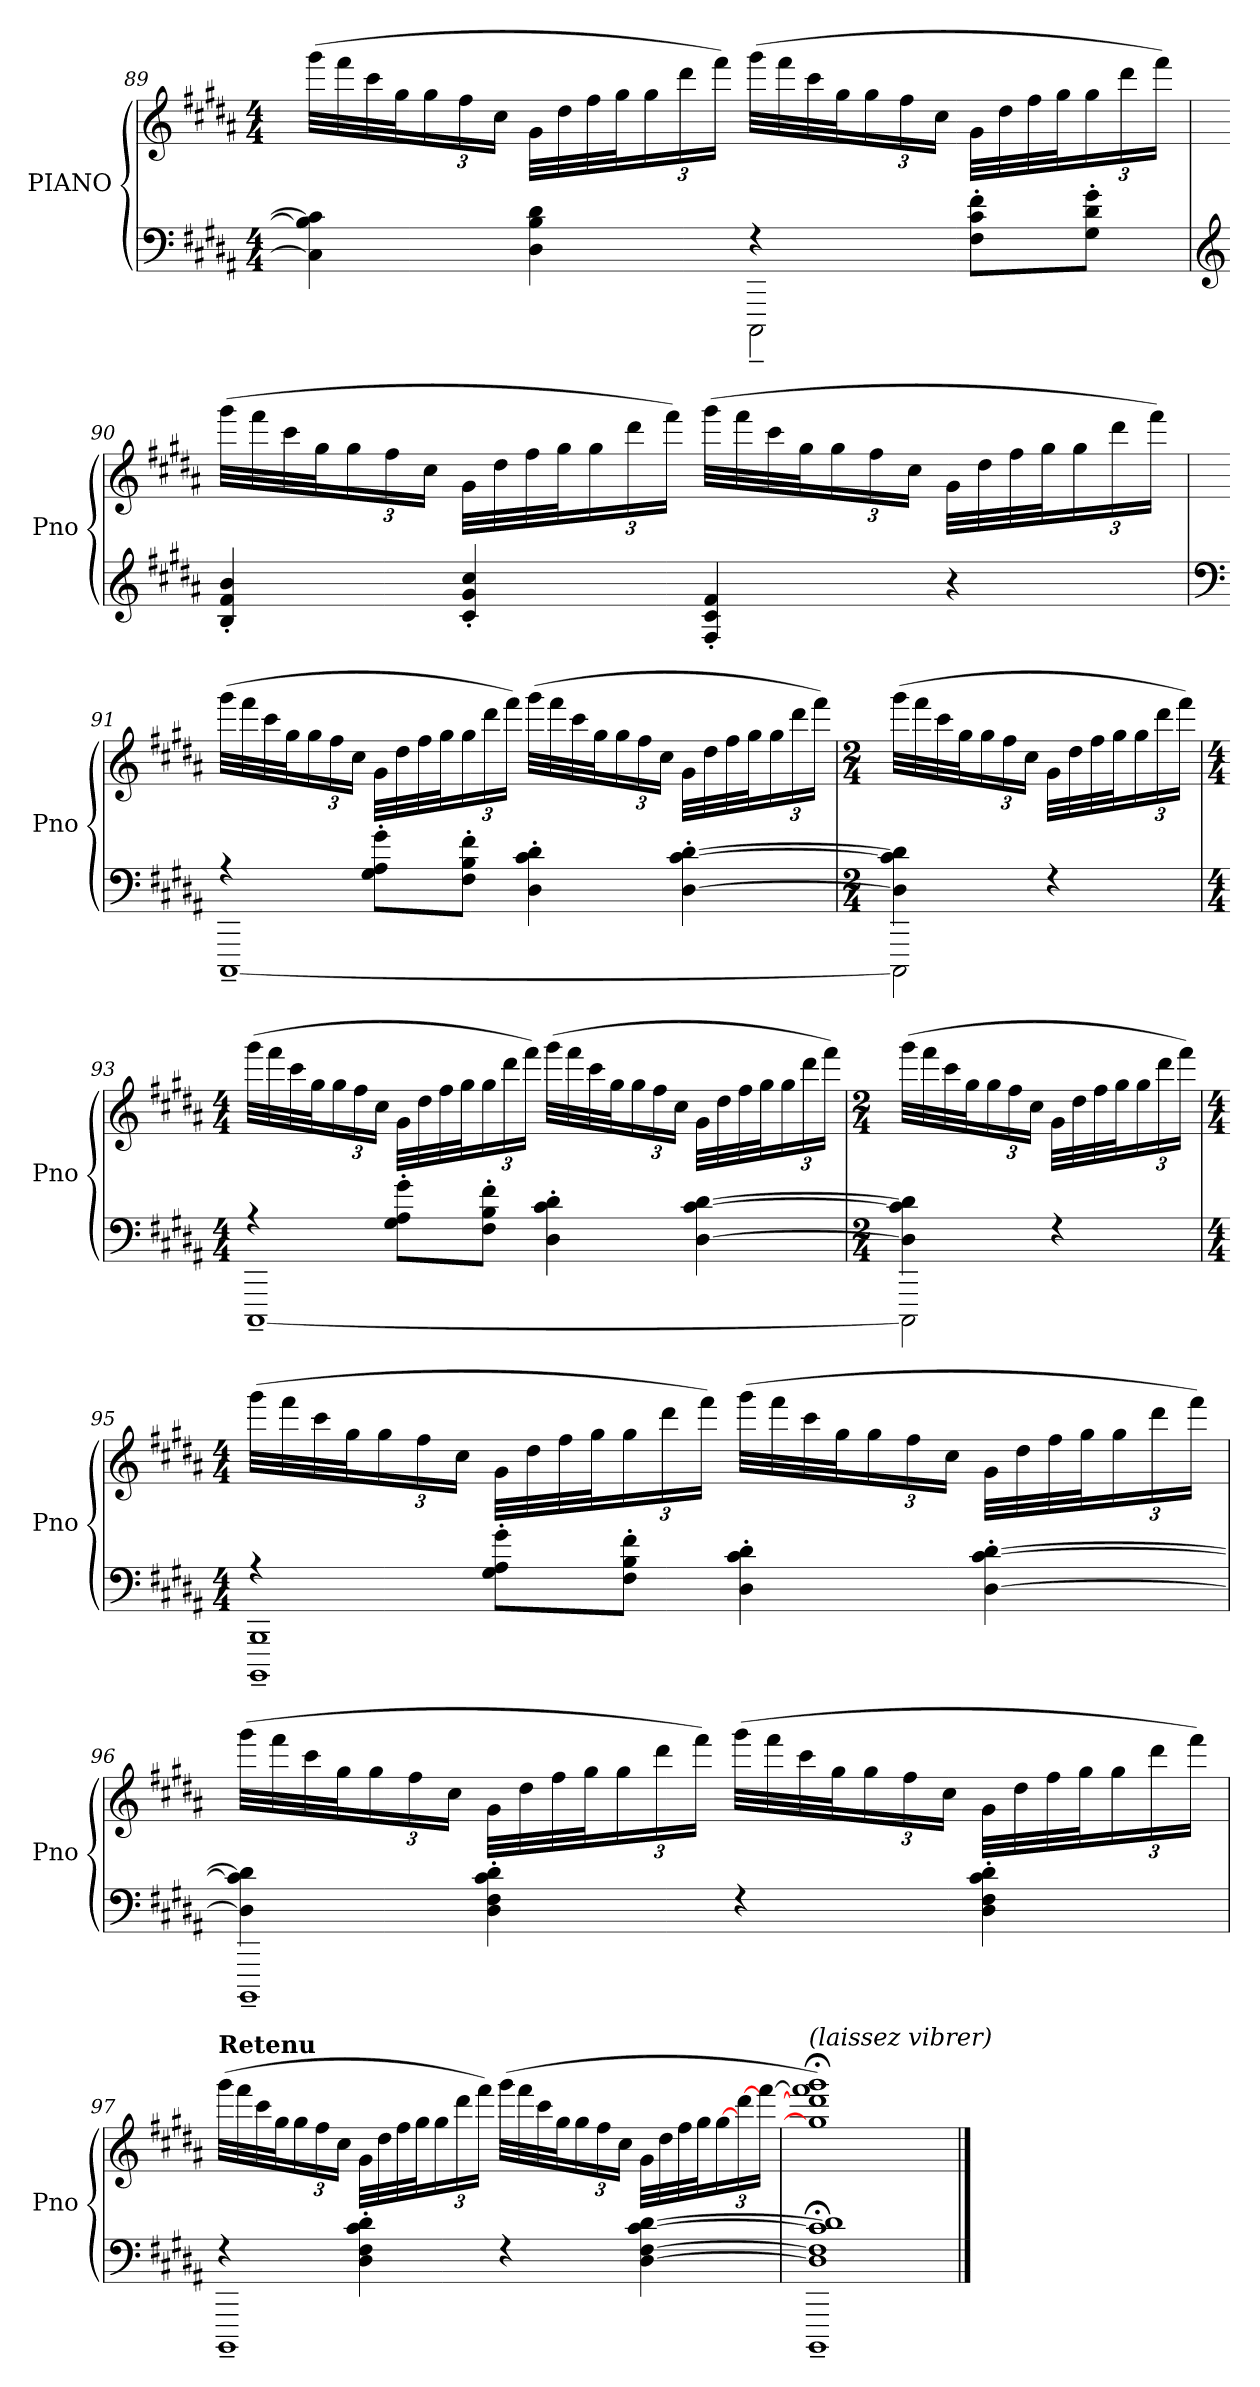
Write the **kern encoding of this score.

**kern	**kern	**dynam
*part1	*part1	*part1
*staff2	*staff1	*staff1/2
*I"PIANO	*	*
*I'Pno	*	*
*clefF4	*clefG2	*
*k[f#c#g#d#a#]	*k[f#c#g#d#a#]	*
*M4/4	*M4/4	*
=89	=89	=89
*^	*	*
4C#\] 4B\] 4c#\]	2ryy	(>32ggg#\LLL	.
.	.	32fff#\	.
.	.	32ccc#\	.
.	.	32gg#\J	.
*	*	*Xbrackettup	*
.	.	24gg#\	.
.	.	24ff#\	.
.	.	24cc#\JJ	.
4D#\ 4B\ 4d#\	.	32g#\LLL	.
.	.	32dd#\	.
.	.	32ff#\	.
.	.	32gg#\J	.
.	.	24gg#\	.
.	.	24ddd#\	.
.	.	24fff#\JJ)	.
4r	2CCC#~\	(>32ggg#\LLL	.
.	.	32fff#\	.
.	.	32ccc#\	.
.	.	32gg#\J	.
.	.	24gg#\	.
.	.	24ff#\	.
.	.	24cc#\JJ	.
8F#\' 8c#\' 8f#\'L	.	32g#\LLL	.
.	.	32dd#\	.
.	.	32ff#\	.
.	.	32gg#\J	.
8G#\' 8d#\' 8g#\'J	.	24gg#\	.
.	.	24ddd#\	.
.	.	24fff#\JJ)	.
*v	*v	*	*
!!LO:LB:g=z
=90	=90	=90
*clefG2	*	*
4B/' 4f#/' 4b/'	(>32ggg#\LLL	.
.	32fff#\	.
.	32ccc#\	.
.	32gg#\J	.
.	24gg#\	.
.	24ff#\	.
.	24cc#\JJ	.
4c#/' 4g#/' 4cc#/'	32g#\LLL	.
.	32dd#\	.
.	32ff#\	.
.	32gg#\J	.
.	24gg#\	.
.	24ddd#\	.
.	24fff#\JJ)	.
4F#/' 4c#/' 4f#/'	(>32ggg#\LLL	.
.	32fff#\	.
.	32ccc#\	.
.	32gg#\J	.
.	24gg#\	.
.	24ff#\	.
.	24cc#\JJ	.
4r	32g#\LLL	.
.	32dd#\	.
.	32ff#\	.
.	32gg#\J	.
.	24gg#\	.
.	24ddd#\	.
.	24fff#\JJ)	.
=91	=91	=91
*clefF4	*	*
*^	*	*
!	!	!	!LO:DY:b
!	!	!	!LO:DY:n=1:b
4r	[1CCC#~	(>32ggg#\LLL	other-dynamics pp
.	.	32fff#\	.
.	.	32ccc#\	.
.	.	32gg#\J	.
.	.	24gg#\	.
.	.	24ff#\	.
.	.	24cc#\JJ	.
8G#\' 8A#\' 8g#\'L	.	32g#\LLL	.
.	.	32dd#\	.
.	.	32ff#\	.
.	.	32gg#\J	.
8F#\' 8B\' 8f#\'J	.	24gg#\	.
.	.	24ddd#\	.
.	.	24fff#\JJ)	.
4D#\' 4c#\' 4d#\'	.	(>32ggg#\LLL	.
.	.	32fff#\	.
.	.	32ccc#\	.
.	.	32gg#\J	.
.	.	24gg#\	.
.	.	24ff#\	.
.	.	24cc#\JJ	.
[4D#\' [4c#\' [4d#\'	.	32g#\LLL	.
.	.	32dd#\	.
.	.	32ff#\	.
.	.	32gg#\J	.
.	.	24gg#\	.
.	.	24ddd#\	.
.	.	24fff#\JJ)	.
!!LO:LB:g=z
=92	=92	=92	=92
*M2/4	*	*M2/4	*
4D#\] 4c#\] 4d#\]	2CCC#\]	(>32ggg#\LLL	.
.	.	32fff#\	.
.	.	32ccc#\	.
.	.	32gg#\J	.
.	.	24gg#\	.
.	.	24ff#\	.
.	.	24cc#\JJ	.
4r	.	32g#\LLL	.
.	.	32dd#\	.
.	.	32ff#\	.
.	.	32gg#\J	.
.	.	24gg#\	.
.	.	24ddd#\	.
.	.	24fff#\JJ)	.
=93	=93	=93	=93
*M4/4	*	*M4/4	*
4r	[1CCC#~	(>32ggg#\LLL	.
.	.	32fff#\	.
.	.	32ccc#\	.
.	.	32gg#\J	.
.	.	24gg#\	.
.	.	24ff#\	.
.	.	24cc#\JJ	.
8G#\' 8A#\' 8g#\'L	.	32g#\LLL	.
.	.	32dd#\	.
.	.	32ff#\	.
.	.	32gg#\J	.
8F#\' 8B\' 8f#\'J	.	24gg#\	.
.	.	24ddd#\	.
.	.	24fff#\JJ)	.
4D#\' 4c#\' 4d#\'	.	(>32ggg#\LLL	.
.	.	32fff#\	.
.	.	32ccc#\	.
.	.	32gg#\J	.
.	.	24gg#\	.
.	.	24ff#\	.
.	.	24cc#\JJ	.
[4D#\ [4c#\ [4d#\	.	32g#\LLL	.
.	.	32dd#\	.
.	.	32ff#\	.
.	.	32gg#\J	.
.	.	24gg#\	.
.	.	24ddd#\	.
.	.	24fff#\JJ)	.
=94	=94	=94	=94
*M2/4	*	*M2/4	*
4D#\] 4c#\] 4d#\]	2CCC#\]	(>32ggg#\LLL	.
.	.	32fff#\	.
.	.	32ccc#\	.
.	.	32gg#\J	.
.	.	24gg#\	.
.	.	24ff#\	.
.	.	24cc#\JJ	.
4r	.	32g#\LLL	.
.	.	32dd#\	.
.	.	32ff#\	.
.	.	32gg#\J	.
.	.	24gg#\	.
.	.	24ddd#\	.
.	.	24fff#\JJ)	.
!!LO:LB:g=z
=95	=95	=95	=95
*M4/4	*	*M4/4	*
4r	1BBBB~ 1BBB~	(>32ggg#\LLL	.
.	.	32fff#\	.
.	.	32ccc#\	.
.	.	32gg#\J	.
.	.	24gg#\	.
.	.	24ff#\	.
.	.	24cc#\JJ	.
8G#\' 8A#\' 8g#\'L	.	32g#\LLL	.
.	.	32dd#\	.
.	.	32ff#\	.
.	.	32gg#\J	.
8F#\' 8B\' 8f#\'J	.	24gg#\	.
.	.	24ddd#\	.
.	.	24fff#\JJ)	.
4D#\' 4c#\' 4d#\'	.	(>32ggg#\LLL	.
.	.	32fff#\	.
.	.	32ccc#\	.
.	.	32gg#\J	.
.	.	24gg#\	.
.	.	24ff#\	.
.	.	24cc#\JJ	.
[4D#\' [4c#\' [4d#\'	.	32g#\LLL	.
.	.	32dd#\	.
.	.	32ff#\	.
.	.	32gg#\J	.
.	.	24gg#\	.
.	.	24ddd#\	.
.	.	24fff#\JJ)	.
=96	=96	=96	=96
4D#\] 4c#\] 4d#\]	1BBBB~	(>32ggg#\LLL	.
.	.	32fff#\	.
.	.	32ccc#\	.
.	.	32gg#\J	.
.	.	24gg#\	.
.	.	24ff#\	.
.	.	24cc#\JJ	.
4D#\' 4F#\' 4c#\' 4d#\'	.	32g#\LLL	.
.	.	32dd#\	.
.	.	32ff#\	.
.	.	32gg#\J	.
.	.	24gg#\	.
.	.	24ddd#\	.
.	.	24fff#\JJ)	.
4r	.	(>32ggg#\LLL	.
.	.	32fff#\	.
.	.	32ccc#\	.
.	.	32gg#\J	.
.	.	24gg#\	.
.	.	24ff#\	.
.	.	24cc#\JJ	.
4D#\' 4F#\' 4c#\' 4d#\'	.	32g#\LLL	.
.	.	32dd#\	.
.	.	32ff#\	.
.	.	32gg#\J	.
.	.	24gg#\	.
.	.	24ddd#\	.
.	.	24fff#\JJ)	.
!!LO:LB:g=z
=97	=97	=97	=97
!	!	!LO:TX:a:B:t=Retenu	!
!	!	!	!LO:DY:b
!	!	!	!LO:DY:n=1:b
!	!	!	!LO:DY:n=2:b
4r	1BBBB~	(>32ggg#\LLL	other-dynamics pp other-dynamics
.	.	32fff#\	.
.	.	32ccc#\	.
.	.	32gg#\J	.
.	.	24gg#\	.
.	.	24ff#\	.
.	.	24cc#\JJ	.
4D#\' 4F#\' 4c#\' 4d#\'	.	32g#\LLL	.
.	.	32dd#\	.
.	.	32ff#\	.
.	.	32gg#\J	.
.	.	24gg#\	.
.	.	24ddd#\	.
.	.	24fff#\JJ)	.
4r	.	(>32ggg#\LLL	.
.	.	32fff#\	.
.	.	32ccc#\	.
.	.	32gg#\J	.
.	.	24gg#\	.
.	.	24ff#\	.
.	.	24cc#\JJ	.
[4D#\ [4F#\ [4c#\ [4d#\	.	32g#\LLL	.
.	.	32dd#\	.
.	.	32ff#\	.
.	.	32gg#\J	.
.	.	[24gg#\	.
.	.	[24ddd#\	.
.	.	[24fff#\JJ	.
=98	=98	=98	=98
!	!	!LO:TX:i:t=(laissez vibrer)	!
1D#];< 1F#];< 1c#];< 1d#];<	1BBBB~	1gg#];< 1ddd#];< 1fff#];< 1ggg#;<)	.
*v	*v	*	*
==	==	==
*-	*-	*-
